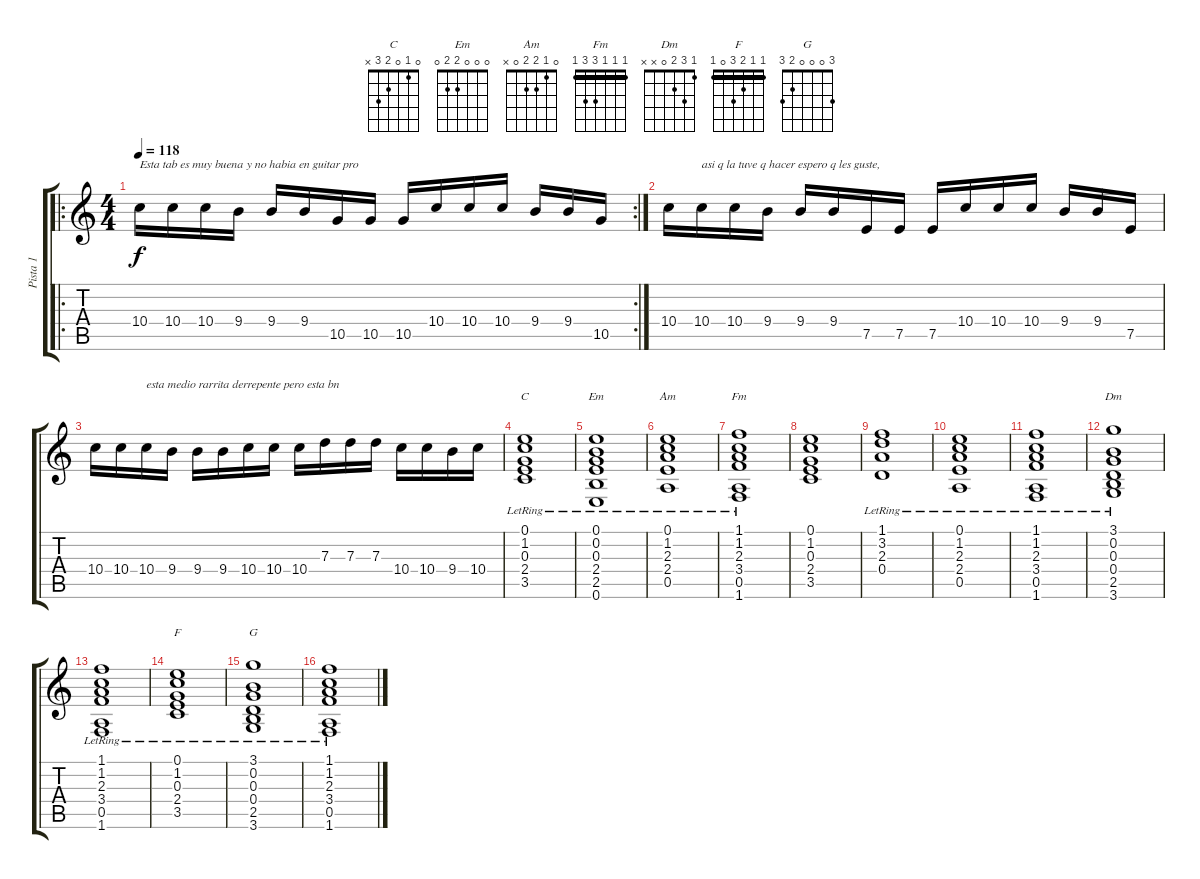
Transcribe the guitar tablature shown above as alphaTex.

\track ("Pista 1" "Pista 1") {instrument distortionguitar}
\staff {score tabs}
\tuning (E4 B3 G3 D3 A2 E2) {hide}
\chord ("C" 0 1 0 2 3 x)
\chord ("Em" 0 0 0 2 2 0)
\chord ("Am" 0 1 2 2 0 x)
\chord ("Fm" 1 1 1 3 3 1) {barre 1}
\chord ("Dm" 1 3 2 0 x x)
\chord ("F" 1 1 2 3 0 1) {barre 1}
\chord ("G" 3 0 0 0 2 3)
\ro
\rc 2
\ts (4 4)
\tempo 118
\clef g2
\ks c
10.4.16{txt "Esta tab es muy buena y no habia en guitar pro" dy f instrument distortionguitar} 10.4.16 10.4.16 9.4.16 9.4.16 9.4.16 10.5.16 10.5.16 10.5.16 10.4.16 10.4.16 10.4.16 9.4.16 9.4.16 10.5.16 |
10.4.16 10.4.16{txt "asi q la tuve q hacer espero q les guste, "} 10.4.16 9.4.16 9.4.16 9.4.16 7.5.16 7.5.16 7.5.16 10.4.16 10.4.16 10.4.16 9.4.16 9.4.16 7.5.16 |
10.4.16 10.4.16 10.4.16{txt "esta medio rarrita derrepente pero esta bn"} 9.4.16 9.4.16 9.4.16 10.4.16 10.4.16 10.4.16 7.3.16 7.3.16 7.3.16 10.4.16 10.4.16 9.4.16 10.4.16 |
(0.1{lr} 1.2 0.3 2.4 3.5).1{ch "C"} |
(0.1{lr} 0.2 0.3 2.4 2.5 0.6).1{ch "Em"} |
(0.1{lr} 1.2 2.3 2.4 0.5).1{ch "Am"} |
(1.1{lr} 1.2 2.3 3.4 0.5 1.6).1{ch "Fm"} |
(0.1 1.2 0.3 2.4 3.5).1 |
(1.1{lr} 3.2 2.3 0.4).1 |
(0.1{lr} 1.2 2.3 2.4 0.5).1 |
(1.1{lr} 1.2 2.3 3.4 0.5 1.6).1 |
(3.1{lr} 0.2 0.3 0.4 2.5 3.6).1{ch "Dm"} |
(1.1{lr} 1.2 2.3 3.4 0.5 1.6).1 |
(0.1{lr} 1.2 0.3 2.4 3.5).1{ch "F"} |
(3.1{lr} 0.2 0.3 0.4 2.5 3.6).1{ch "G"} |
(1.1{lr} 1.2 2.3 3.4 0.5 1.6).1
